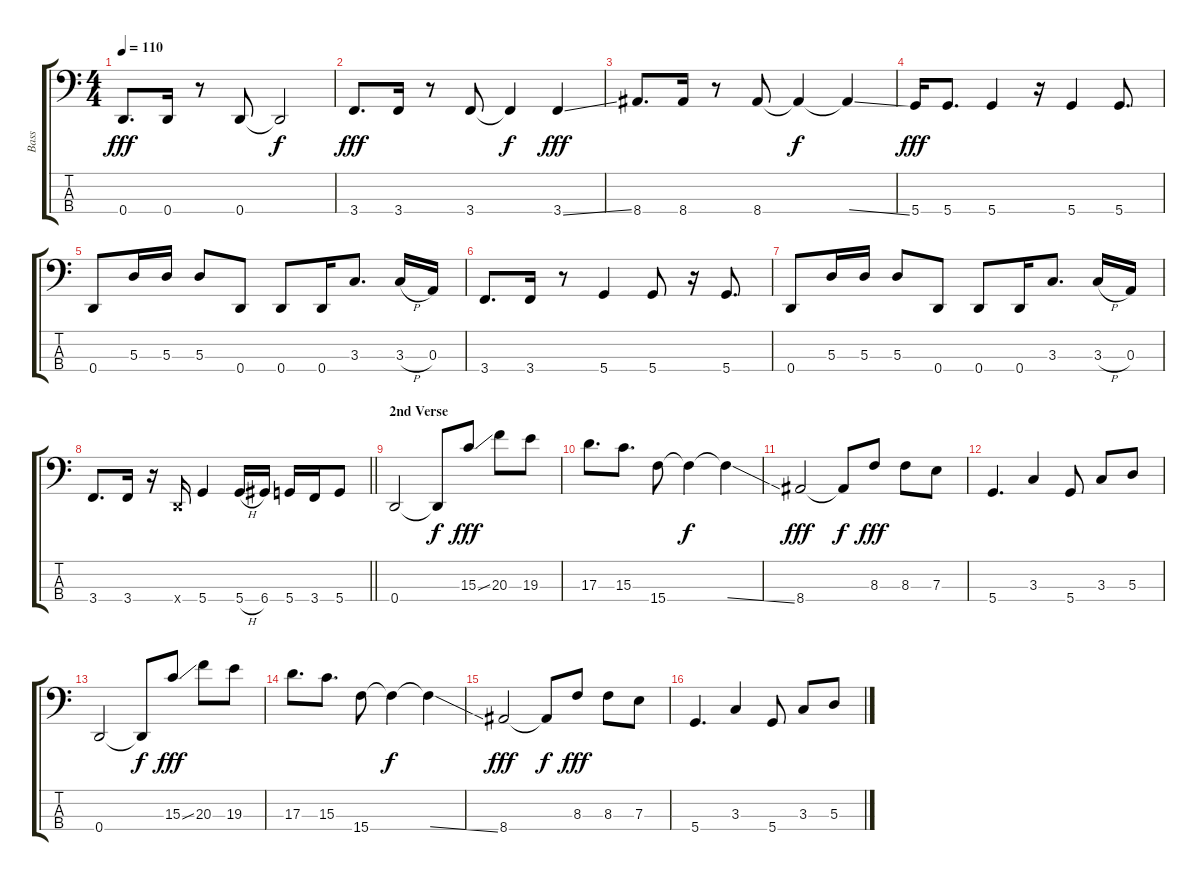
\track ("Bass" "Bass") {instrument electricbassfinger}
\staff {score tabs}
\tuning (G2 D2 A1 D1) {hide}
\ts (4 4)
\tempo 110
\clef f4
\ks c
0.4.8{d dy fff} 0.4.16 r.8 0.4.8 0.4{t}.2{dy f} |
3.4.8{d dy fff} 3.4.16 r.8 3.4.8 3.4{t}.4{dy f} 3.4{ss}.4{dy fff} |
8.4.8{d} 8.4.16 r.8 8.4.8 8.4{t}.4{dy f} 8.4{ss t}.4 |
5.4.16{dy fff} 5.4.8{d} 5.4.4 r.16 5.4.4 5.4.8{d} |
0.4.8 5.3.16 5.3.16 5.3.8 0.4.8 0.4.8 0.4.16 3.3.8{d} 3.3{h}.16 0.3.16 |
3.4.8{d} 3.4.16 r.8 5.4.4 5.4.8 r.16 5.4.8{d} |
0.4.8 5.3.16 5.3.16 5.3.8 0.4.8 0.4.8 0.4.16 3.3.8{d} 3.3{h}.16 0.3.16 |
\barLineRight lightlight
3.4.8{d} 3.4.16 r.16 0.4{x}.16 5.4.4 5.4{h}.16 6.4.16 5.4.16 3.4.16 5.4.8 |
\section ("" "2nd Verse")
0.4.2 0.4{t}.8{dy f} 15.3{ss}.8{dy fff} 20.3.8 19.3.8 |
17.3.8{d} 15.3.8{d} 15.4.8 15.4{t}.4{dy f} 15.4{ss t}.4 |
8.4.2{dy fff} 8.4{t}.8{dy f} 8.3.8{dy fff} 8.3.8 7.3.8 |
5.4.4{d} 3.3.4 5.4.8 3.3.8 5.3.8 |
0.4.2 0.4{t}.8{dy f} 15.3{ss}.8{dy fff} 20.3.8 19.3.8 |
17.3.8{d} 15.3.8{d} 15.4.8 15.4{t}.4{dy f} 15.4{ss t}.4 |
8.4.2{dy fff} 8.4{t}.8{dy f} 8.3.8{dy fff} 8.3.8 7.3.8 |
5.4.4{d} 3.3.4 5.4.8 3.3.8 5.3.8
